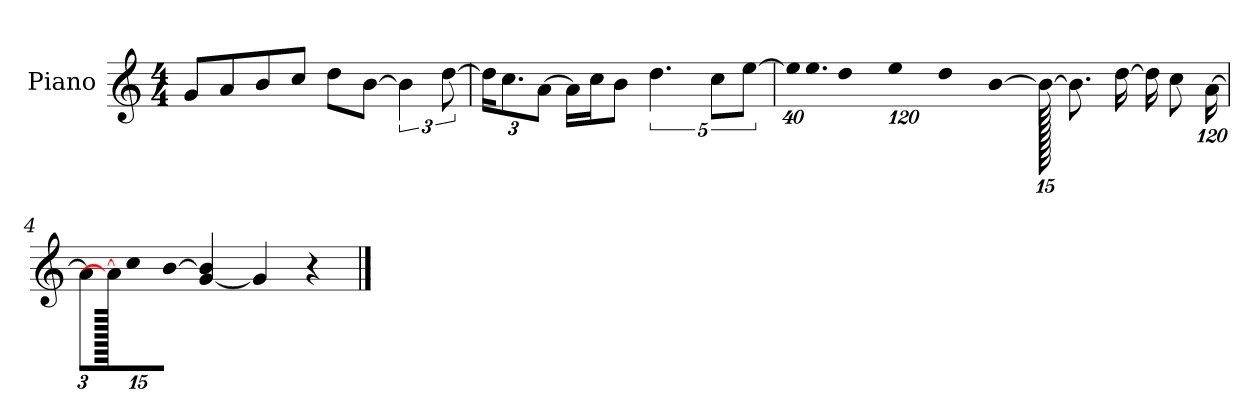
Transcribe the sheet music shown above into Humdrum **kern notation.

**kern
*part1
*staff1
*I"Piano
*I'P-no
*clefG2
*k[]
*M4/4
*MM90
=1
8g/L
8a/
8b/
8cc/J
8dd\L
[8b\J
6b\]
[12dd\
=2
*Xbrackettup
24dd\KL]
12.cc\
[12a\J
16a\LL]
16cc\J
8b\J
*brackettup
5.dd\
10cc\L
[10ee\J
=3
*Xbrackettup
!LO:N:vis=32
640%23ee\KLL]
!LO:N:vis=16.
960%103ee\J
!LO:N:vis=8
960%137dd\
!LO:N:vis=16
1920%137ee\L
!LO:N:vis=32
640%23dd\K
[384%41b\J
1920b\_
8.b\L]
[16dd\Jk
16dd\KL]
8cc\
[1920%119a\Jk
=4
12a\L]
1920a\_
12cc\
[12b\J
[4g/ 4b/]
4g/]
4r
==
*-
